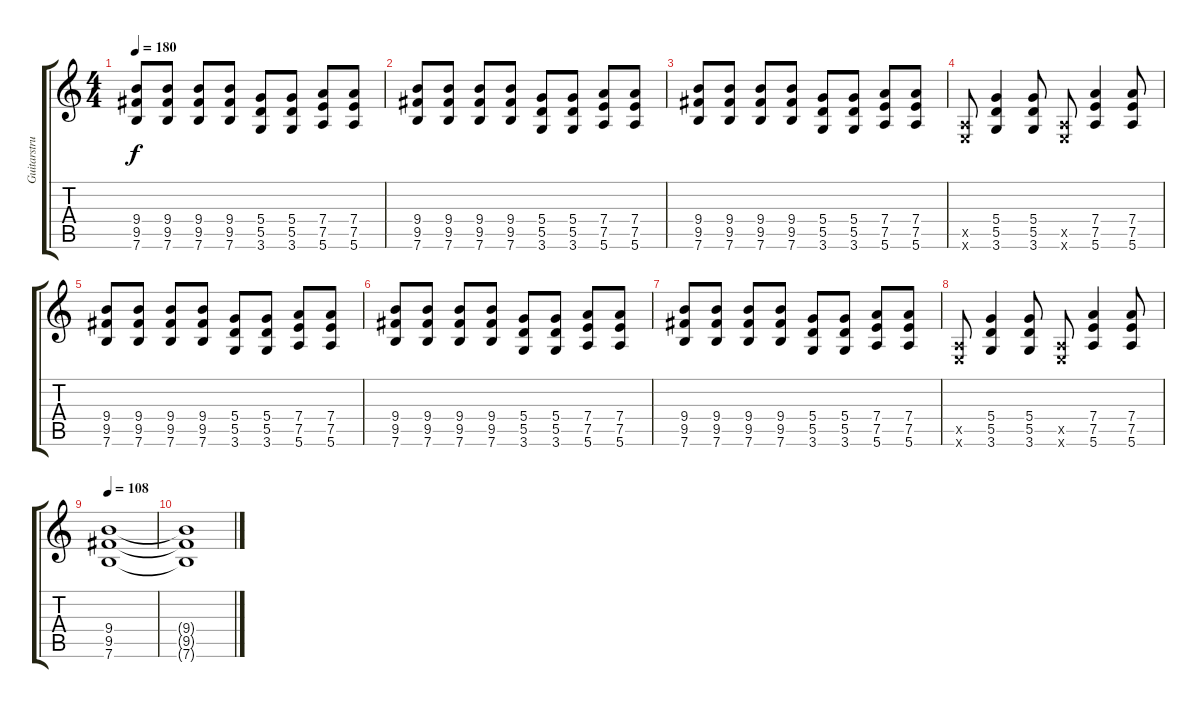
\track ("Guitarstruki" "Guitarstru") {instrument distortionguitar}
\staff {score tabs}
\tuning (E4 B3 G3 D3 A2 E2) {hide}
\ts (4 4)
\tempo 180
\clef g2
\ks c
(9.4 9.5 7.6).8{dy f} (9.4 9.5 7.6).8 (9.4 9.5 7.6).8 (9.4 9.5 7.6).8 (5.4 5.5 3.6).8 (5.4 5.5 3.6).8 (7.4 7.5 5.6).8 (7.4 7.5 5.6).8 |
(9.4 9.5 7.6).8 (9.4 9.5 7.6).8 (9.4 9.5 7.6).8 (9.4 9.5 7.6).8 (5.4 5.5 3.6).8 (5.4 5.5 3.6).8 (7.4 7.5 5.6).8 (7.4 7.5 5.6).8 |
(9.4 9.5 7.6).8 (9.4 9.5 7.6).8 (9.4 9.5 7.6).8 (9.4 9.5 7.6).8 (5.4 5.5 3.6).8 (5.4 5.5 3.6).8 (7.4 7.5 5.6).8 (7.4 7.5 5.6).8 |
(0.5{x} 0.6{x}).8 (5.4 5.5 3.6).4 (5.4 5.5 3.6).8 (0.5{x} 0.6{x}).8 (7.4 7.5 5.6).4 (7.4 7.5 5.6).8 |
(9.4 9.5 7.6).8 (9.4 9.5 7.6).8 (9.4 9.5 7.6).8 (9.4 9.5 7.6).8 (5.4 5.5 3.6).8 (5.4 5.5 3.6).8 (7.4 7.5 5.6).8 (7.4 7.5 5.6).8 |
(9.4 9.5 7.6).8 (9.4 9.5 7.6).8 (9.4 9.5 7.6).8 (9.4 9.5 7.6).8 (5.4 5.5 3.6).8 (5.4 5.5 3.6).8 (7.4 7.5 5.6).8 (7.4 7.5 5.6).8 |
(9.4 9.5 7.6).8 (9.4 9.5 7.6).8 (9.4 9.5 7.6).8 (9.4 9.5 7.6).8 (5.4 5.5 3.6).8 (5.4 5.5 3.6).8 (7.4 7.5 5.6).8 (7.4 7.5 5.6).8 |
(0.5{x} 0.6{x}).8 (5.4 5.5 3.6).4 (5.4 5.5 3.6).8 (0.5{x} 0.6{x}).8 (7.4 7.5 5.6).4 (7.4 7.5 5.6).8 |
\tempo 108
(9.4 9.5 7.6).1 |
(9.4{t} 9.5{t} 7.6{t}).1
